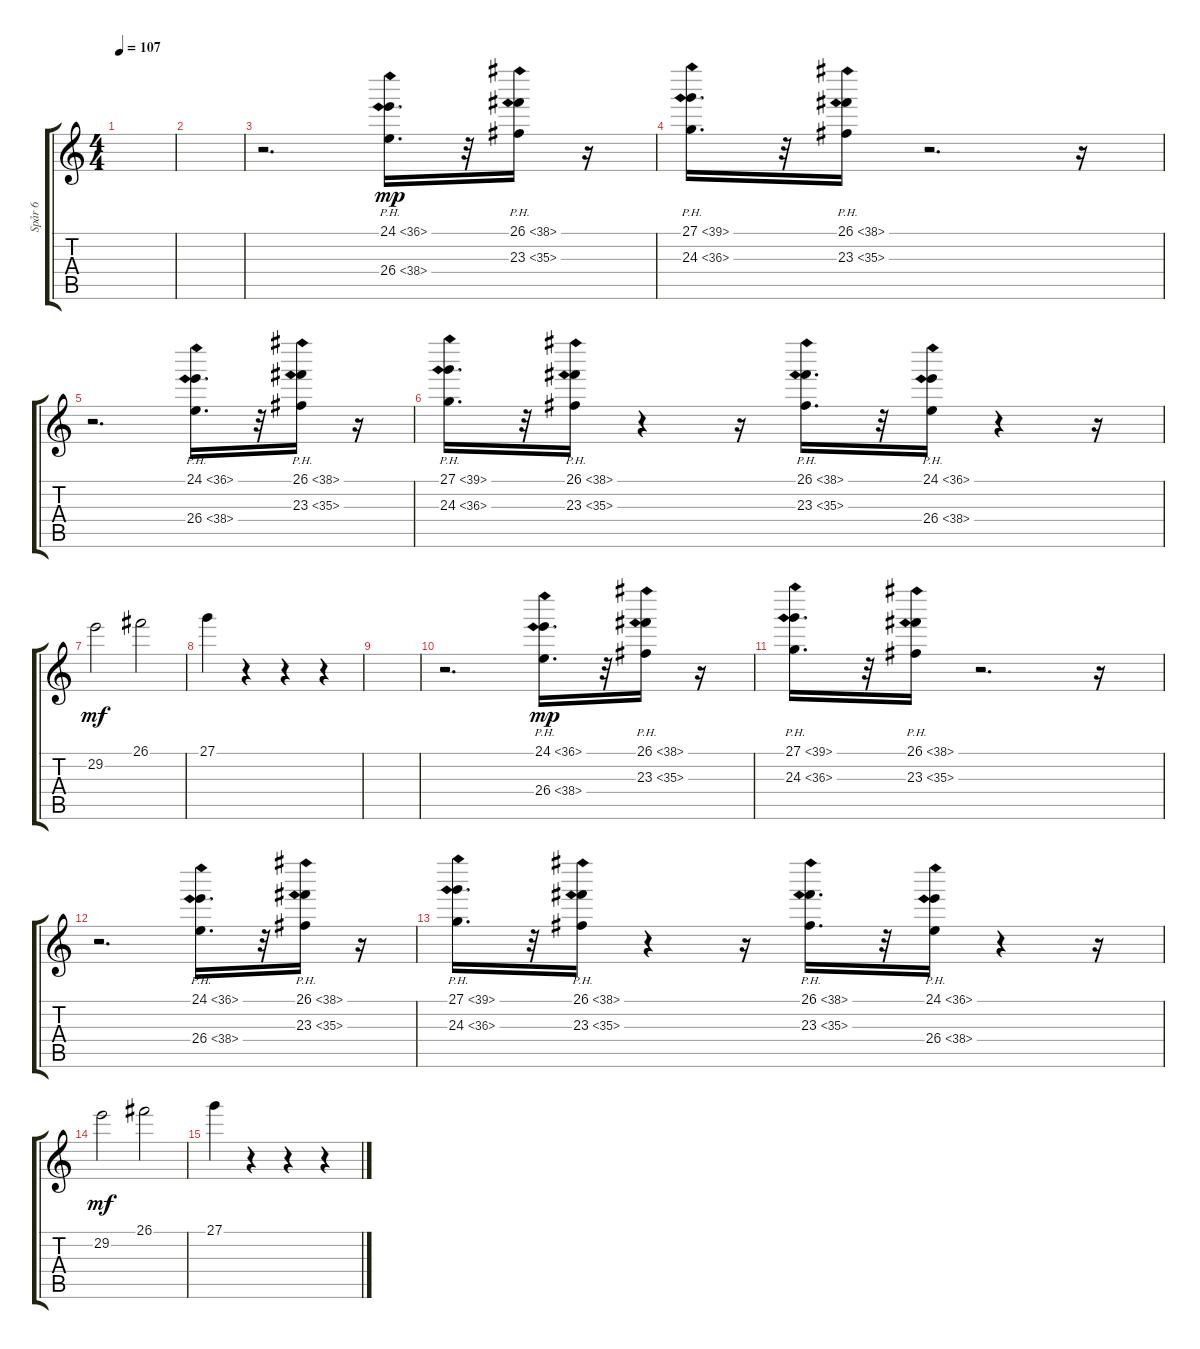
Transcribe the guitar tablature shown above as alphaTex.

\track ("Spår 6" "Spår 6") {instrument fx5brightness}
\staff {score tabs}
\tuning (E4 B3 G3 D3 A2 E2) {hide}
\ts (4 4)
\tempo 107
\clef g2
\ks c
|
|
r.2{d instrument fx7echoes} (24.1{ph 12} 26.4{ph 12}).16{d dy mp} r.32 (26.1{ph 12} 23.3{ph 12}).16 r.16 |
(27.1{ph 12} 24.3{ph 12}).16{d} r.32 (26.1{ph 12} 23.3{ph 12}).16 r.2{d} r.16 |
r.2{d} (24.1{ph 12} 26.4{ph 12}).16{d} r.32 (26.1{ph 12} 23.3{ph 12}).16 r.16 |
(27.1{ph 12} 24.3{ph 12}).16{d} r.32 (26.1{ph 12} 23.3{ph 12}).16 r.4 r.16 (26.1{ph 12} 23.3{ph 12}).16{d} r.32 (24.1{ph 12} 26.4{ph 12}).16 r.4 r.16 |
29.2.2{dy mf} 26.1.2 |
27.1.4 r.4 r.4 r.4 |
|
r.2{d instrument fx7echoes} (24.1{ph 12} 26.4{ph 12}).16{d dy mp} r.32 (26.1{ph 12} 23.3{ph 12}).16 r.16 |
(27.1{ph 12} 24.3{ph 12}).16{d} r.32 (26.1{ph 12} 23.3{ph 12}).16 r.2{d} r.16 |
r.2{d} (24.1{ph 12} 26.4{ph 12}).16{d} r.32 (26.1{ph 12} 23.3{ph 12}).16 r.16 |
(27.1{ph 12} 24.3{ph 12}).16{d} r.32 (26.1{ph 12} 23.3{ph 12}).16 r.4 r.16 (26.1{ph 12} 23.3{ph 12}).16{d} r.32 (24.1{ph 12} 26.4{ph 12}).16 r.4 r.16 |
29.2.2{dy mf} 26.1.2 |
27.1.4 r.4 r.4 r.4
